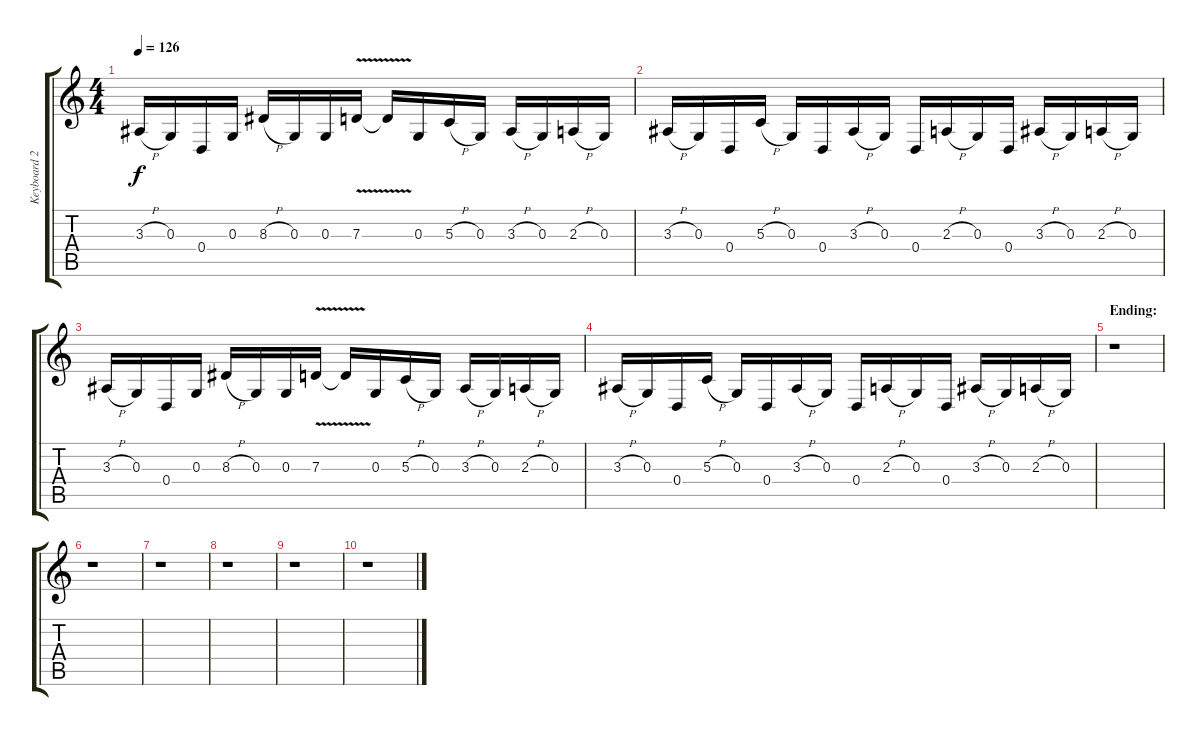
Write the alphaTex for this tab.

\track ("Keyboard 2" "Keyboard 2") {instrument reedorgan}
\staff {score tabs}
\tuning (E4 B3 G3 D3 A2 E2) {hide}
\ts (4 4)
\tempo 126
\clef g2
\ks c
3.3{h}.16{dy f} 0.3.16 0.4.16 0.3.16 8.3{h}.16 0.3.16 0.3.16 7.3{v}.16 7.3{t}.16 0.3.16 5.3{h}.16 0.3.16 3.3{h}.16 0.3.16 2.3{h}.16 0.3.16 |
3.3{h}.16 0.3.16 0.4.16 5.3{h}.16 0.3.16 0.4.16 3.3{h}.16 0.3.16 0.4.16 2.3{h}.16 0.3.16 0.4.16 3.3{h}.16 0.3.16 2.3{h}.16 0.3.16 |
3.3{h}.16 0.3.16 0.4.16 0.3.16 8.3{h}.16 0.3.16 0.3.16 7.3{v}.16 7.3{t}.16 0.3.16 5.3{h}.16 0.3.16 3.3{h}.16 0.3.16 2.3{h}.16 0.3.16 |
3.3{h}.16 0.3.16 0.4.16 5.3{h}.16 0.3.16 0.4.16 3.3{h}.16 0.3.16 0.4.16 2.3{h}.16 0.3.16 0.4.16 3.3{h}.16 0.3.16 2.3{h}.16 0.3.16 |
\section ("" "Ending:")
r.1 |
r.1 |
r.1 |
r.1 |
r.1 |
r.1
